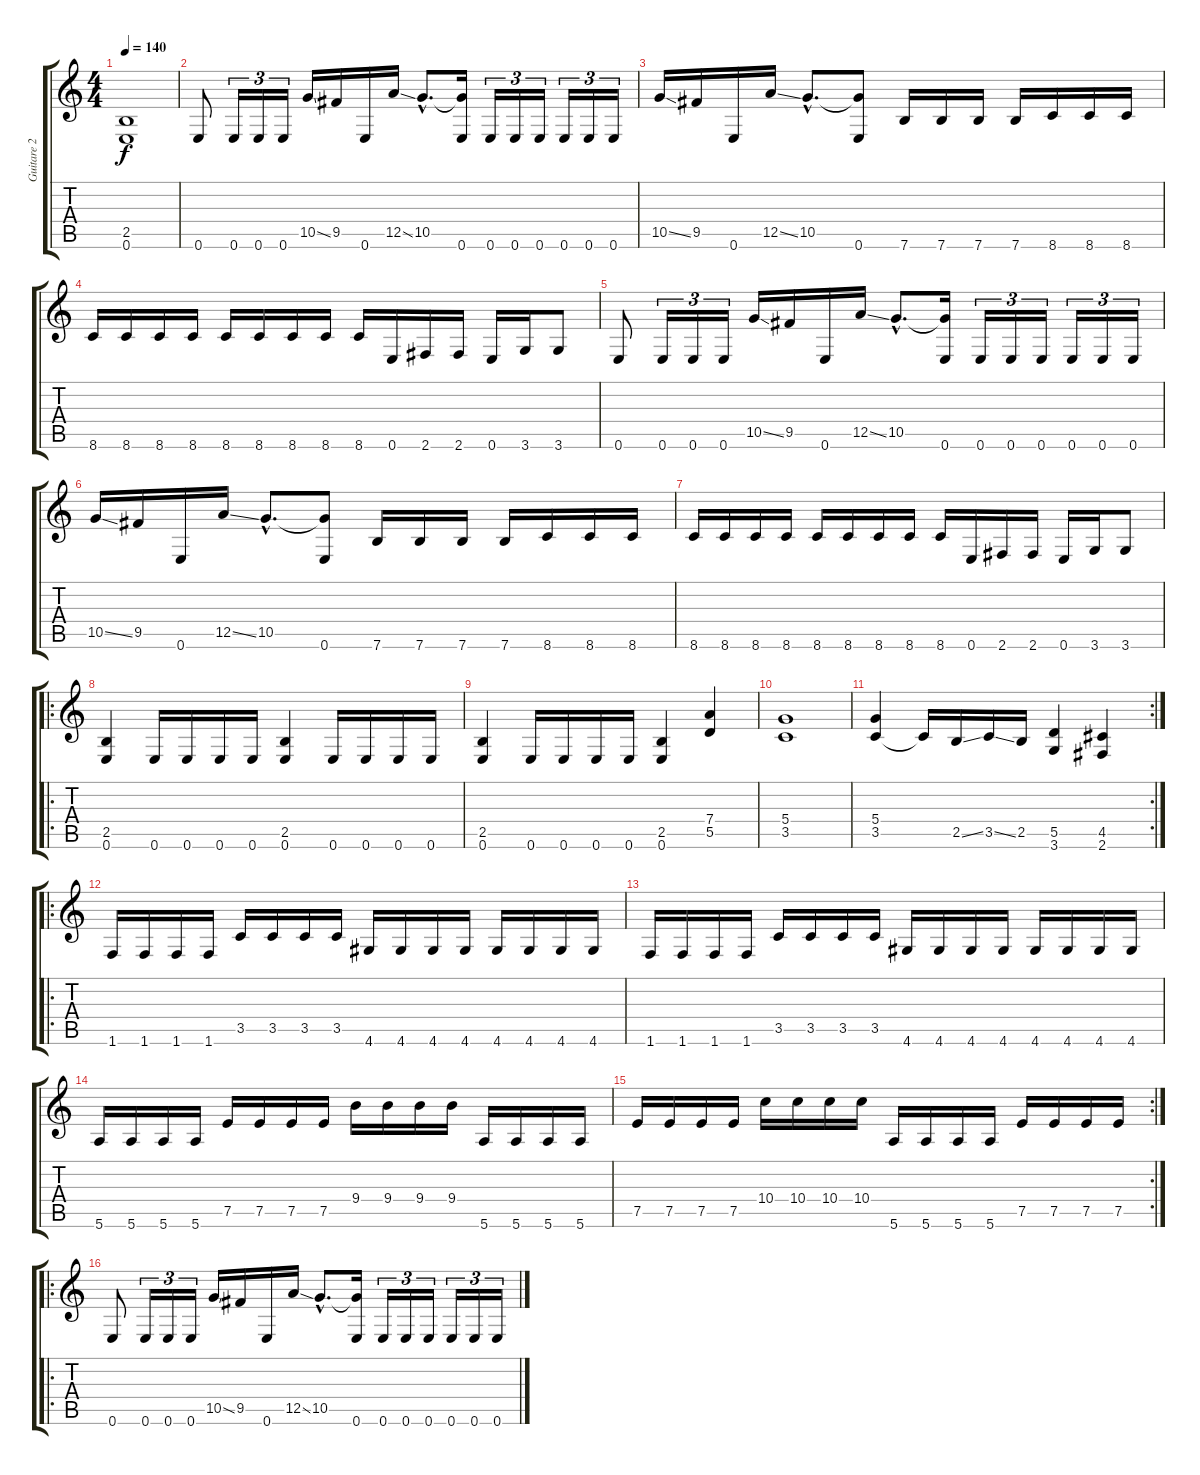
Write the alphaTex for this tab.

\track ("Guitare 2 bis" "Guitare 2 ") {instrument overdrivenguitar}
\staff {score tabs}
\tuning (E4 B3 G3 D3 A2 E2) {hide}
\ts (4 4)
\tempo 140
\clef g2
\ks c
(2.5 0.6).1{dy f} |
0.6.8 0.6.16{tu (3 2)} 0.6.16{tu (3 2)} 0.6.16{tu (3 2)} 10.5{ss}.16 9.5.16 0.6.16 12.5{ss}.16 10.5{hac}.8{d} (10.5{t} 0.6).16 0.6.16{tu (3 2)} 0.6.16{tu (3 2)} 0.6.16{tu (3 2)} 0.6.16{tu (3 2)} 0.6.16{tu (3 2)} 0.6.16{tu (3 2)} |
10.5{ss}.16 9.5.16 0.6.16 12.5{ss}.16 10.5{hac}.8{d} (10.5{t} 0.6).8 7.6.16 7.6.16 7.6.16 7.6.16 8.6.16 8.6.16 8.6.16 |
8.6.16 8.6.16 8.6.16 8.6.16 8.6.16 8.6.16 8.6.16 8.6.16 8.6.16 0.6.16 2.6.16 2.6.16 0.6.16 3.6.16 3.6.8 |
0.6.8 0.6.16{tu (3 2)} 0.6.16{tu (3 2)} 0.6.16{tu (3 2)} 10.5{ss}.16 9.5.16 0.6.16 12.5{ss}.16 10.5{hac}.8{d} (10.5{t} 0.6).16 0.6.16{tu (3 2)} 0.6.16{tu (3 2)} 0.6.16{tu (3 2)} 0.6.16{tu (3 2)} 0.6.16{tu (3 2)} 0.6.16{tu (3 2)} |
10.5{ss}.16 9.5.16 0.6.16 12.5{ss}.16 10.5{hac}.8{d} (10.5{t} 0.6).8 7.6.16 7.6.16 7.6.16 7.6.16 8.6.16 8.6.16 8.6.16 |
8.6.16 8.6.16 8.6.16 8.6.16 8.6.16 8.6.16 8.6.16 8.6.16 8.6.16 0.6.16 2.6.16 2.6.16 0.6.16 3.6.16 3.6.8 |
\ro
(2.5 0.6).4 0.6.16 0.6.16 0.6.16 0.6.16 (2.5 0.6).4 0.6.16 0.6.16 0.6.16 0.6.16 |
(2.5 0.6).4 0.6.16 0.6.16 0.6.16 0.6.16 (2.5 0.6).4 (7.4 5.5).4 |
(5.4 3.5).1 |
\rc 2
(5.4 3.5).4 3.5{t}.16 2.5{ss}.16 3.5{ss}.16 2.5.16 (5.5 3.6).4 (4.5 2.6).4 |
\ro
1.6.16 1.6.16 1.6.16 1.6.16 3.5.16 3.5.16 3.5.16 3.5.16 4.6.16 4.6.16 4.6.16 4.6.16 4.6.16 4.6.16 4.6.16 4.6.16 |
1.6.16 1.6.16 1.6.16 1.6.16 3.5.16 3.5.16 3.5.16 3.5.16 4.6.16 4.6.16 4.6.16 4.6.16 4.6.16 4.6.16 4.6.16 4.6.16 |
5.6.16 5.6.16 5.6.16 5.6.16 7.5.16 7.5.16 7.5.16 7.5.16 9.4.16 9.4.16 9.4.16 9.4.16 5.6.16 5.6.16 5.6.16 5.6.16 |
\rc 2
7.5.16 7.5.16 7.5.16 7.5.16 10.4.16 10.4.16 10.4.16 10.4.16 5.6.16 5.6.16 5.6.16 5.6.16 7.5.16 7.5.16 7.5.16 7.5.16 |
\ro
0.6.8 0.6.16{tu (3 2)} 0.6.16{tu (3 2)} 0.6.16{tu (3 2)} 10.5{ss}.16 9.5.16 0.6.16 12.5{ss}.16 10.5{hac}.8{d} (10.5{t} 0.6).16 0.6.16{tu (3 2)} 0.6.16{tu (3 2)} 0.6.16{tu (3 2)} 0.6.16{tu (3 2)} 0.6.16{tu (3 2)} 0.6.16{tu (3 2)}
